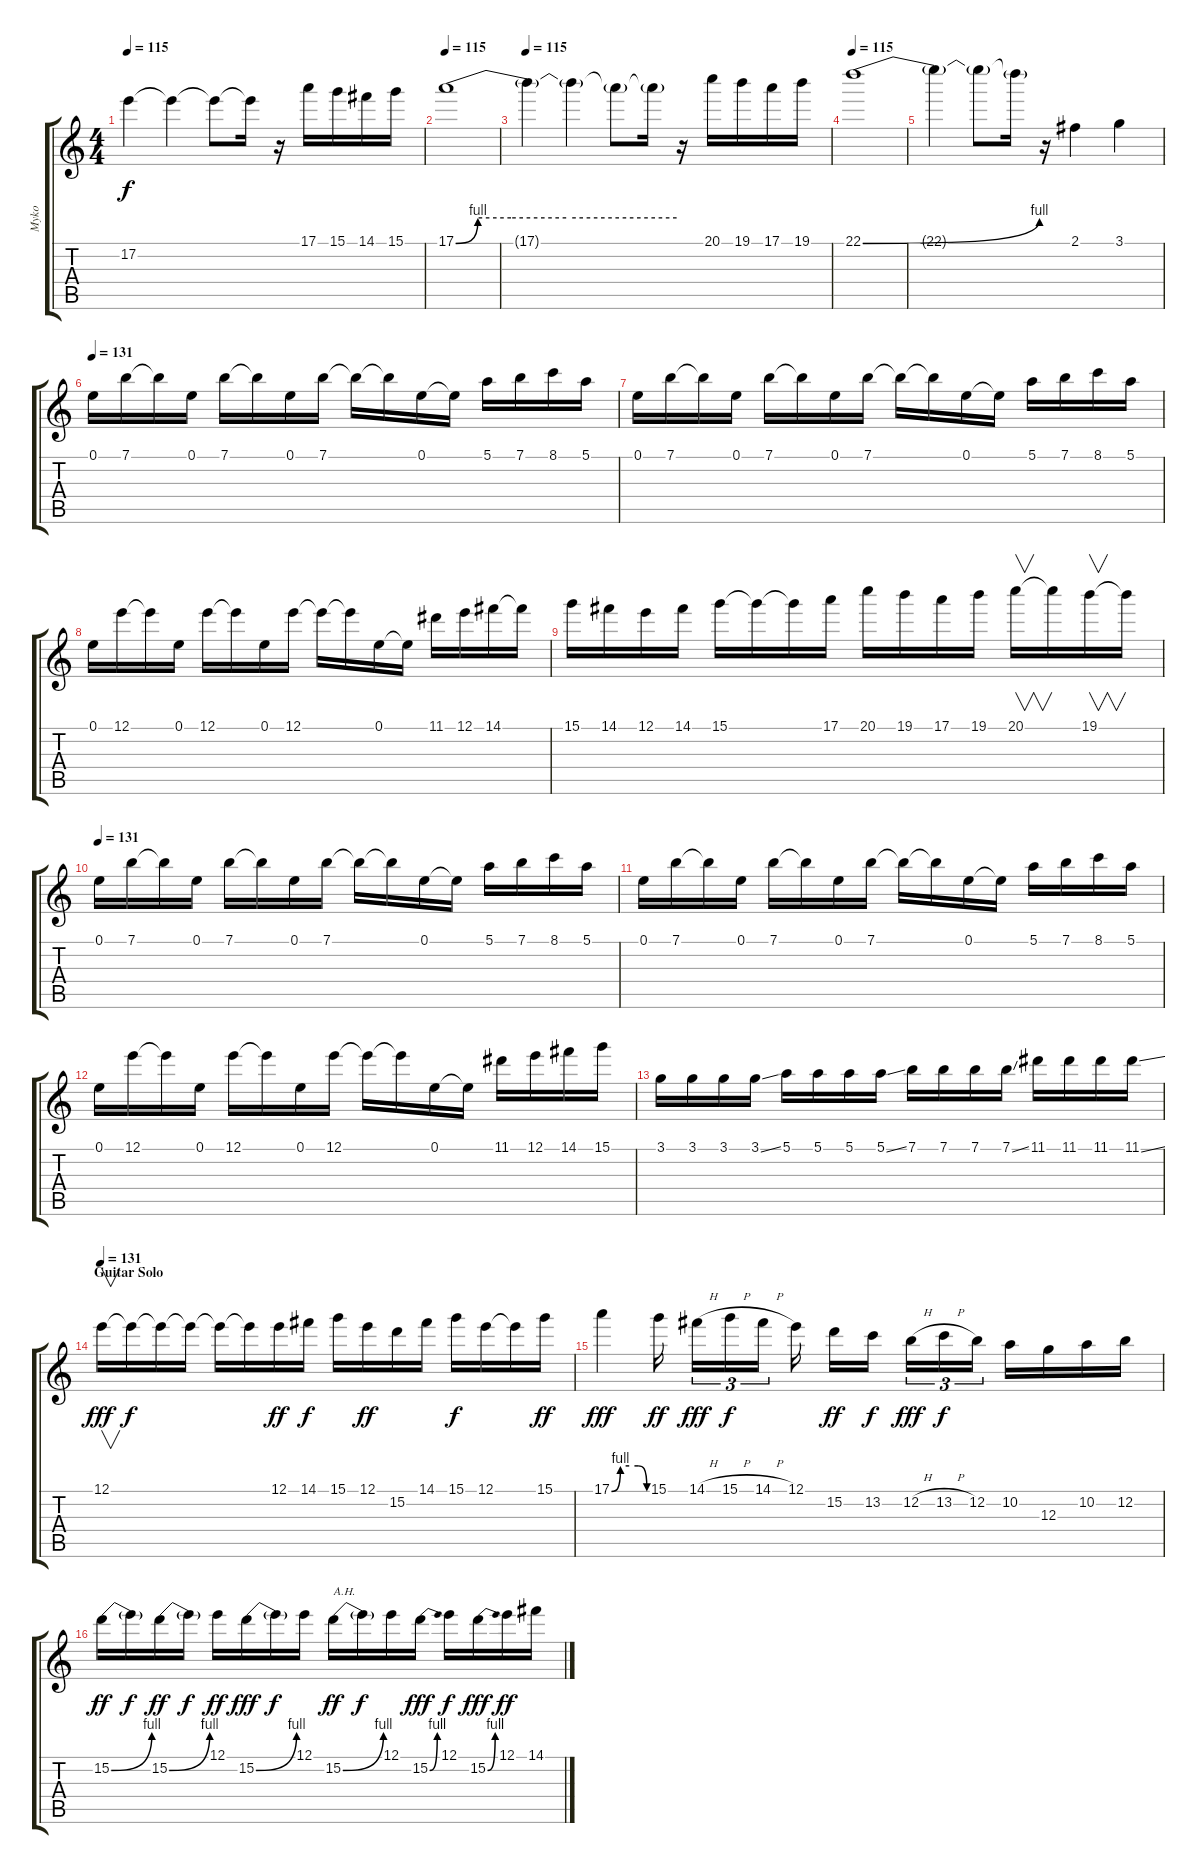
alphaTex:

\track ("Myko" "Myko") {instrument distortionguitar}
\staff {score tabs}
\tuning (E4 B3 G3 D3 A2 E2) {hide}
\ts (4 4)
\tempo 115
\clef g2
\ks c
17.2{t}.4{dy f} 17.2{t}.4 17.2{t}.8 17.2{t}.16 r.16{volume 14} 17.1.16{volume 9} 15.1.16 14.1.16 15.1.16 |
\tempo 115
17.1{be (custom 0 0 6 4 15 4 30 4 60 4)}.1 |
\tempo 115
17.1{t}.4 17.1{t}.4 17.1{t}.8 17.1{t}.16 r.16{volume 15} 20.1.16{volume 10} 19.1.16 17.1.16 19.1.16 |
\tempo 115
22.1{be (bend 0 0 60 4)}.1 |
22.1{t}.4 22.1{t}.8 22.1{t}.16 r.16 2.1.4{volume 16} 3.1.4 |
\tempo 131
0.1.16 7.1.16 7.1{t}.16 0.1.16 7.1.16 7.1{t}.16 0.1.16 7.1.16 7.1{t}.16 7.1{t}.16 0.1.16 0.1{t}.16 5.1.16 7.1.16 8.1.16 5.1.16 |
0.1.16 7.1.16 7.1{t}.16 0.1.16 7.1.16 7.1{t}.16 0.1.16 7.1.16 7.1{t}.16 7.1{t}.16 0.1.16 0.1{t}.16 5.1.16 7.1.16 8.1.16 5.1.16 |
0.1.16 12.1.16 12.1{t}.16 0.1.16 12.1.16 12.1{t}.16 0.1.16 12.1.16 12.1{t}.16 12.1{t}.16 0.1.16 0.1{t}.16 11.1.16 12.1.16 14.1.16 14.1{t}.16 |
15.1.16 14.1.16 12.1.16 14.1.16 15.1.16 15.1{t}.16 15.1{t}.16 17.1.16 20.1.16 19.1.16 17.1.16 19.1.16 20.1.16{v} 20.1{t}.16 19.1.16{v} 19.1{t}.16 |
\tempo 131
0.1.16 7.1.16 7.1{t}.16 0.1.16 7.1.16 7.1{t}.16 0.1.16 7.1.16 7.1{t}.16 7.1{t}.16 0.1.16 0.1{t}.16 5.1.16 7.1.16 8.1.16 5.1.16 |
0.1.16 7.1.16 7.1{t}.16 0.1.16 7.1.16 7.1{t}.16 0.1.16 7.1.16 7.1{t}.16 7.1{t}.16 0.1.16 0.1{t}.16 5.1.16 7.1.16 8.1.16 5.1.16 |
0.1.16 12.1.16 12.1{t}.16 0.1.16 12.1.16 12.1{t}.16 0.1.16 12.1.16 12.1{t}.16 12.1{t}.16 0.1.16 0.1{t}.16 11.1.16 12.1.16 14.1.16 15.1.16 |
3.1.16 3.1.16 3.1.16 3.1{ss}.16 5.1.16 5.1.16 5.1.16 5.1{ss}.16 7.1.16 7.1.16 7.1.16 7.1{ss}.16 11.1.16 11.1.16 11.1.16 11.1{ss}.16 |
\section ("" "Guitar Solo")
\tempo 131
12.1.16{v dy fff volume 16 instrument distortionguitar} 12.1{t}.16{dy f} 12.1{t}.16 12.1{t}.16 12.1{t}.16 12.1{t}.16 12.1.16{dy ff} 14.1.16{dy f} 15.1.16 12.1.16{dy ff} 15.2.16 14.1.16 15.1.16{dy f} 12.1.16 12.1{t}.16 15.1.16{dy ff} |
17.1{be (custom 0 0 15 4 30 4 45 4 60 0)}.4{dy fff} 15.1.16{dy ff} 14.1{h}.16{tu (3 2) dy fff} 15.1{h}.16{tu (3 2) dy f} 14.1{h}.16{tu (3 2)} 12.1.16 15.2.16{dy ff} 13.2.16{dy f} 12.2{h}.16{tu (3 2) dy fff} 13.2{h}.16{tu (3 2) dy f} 12.2.16{tu (3 2)} 10.2.16 12.3.16 10.2.16 12.2.16 |
15.2{be (bend 0 0 60 4)}.16{dy ff} 15.2{t}.16{dy f} 15.2{be (bend 0 0 60 4)}.16{dy ff} 15.2{t}.16{dy f} 12.1.16{dy ff} 15.2{be (bend 0 0 60 4)}.16{dy fff} 15.2{t}.16{dy f} 12.1.16 15.2{be (bend 0 0 60 4)}.16{txt "A.H." dy ff instrument guitarharmonics} 15.2{t}.16{dy f} 12.1.16{instrument distortionguitar} 15.2{be (bend 0 0 60 4)}.16{dy fff} 12.1.16{dy f instrument distortionguitar} 15.2{be (bend 0 0 60 4)}.16{dy fff} 12.1.16{dy ff} 14.1.16
